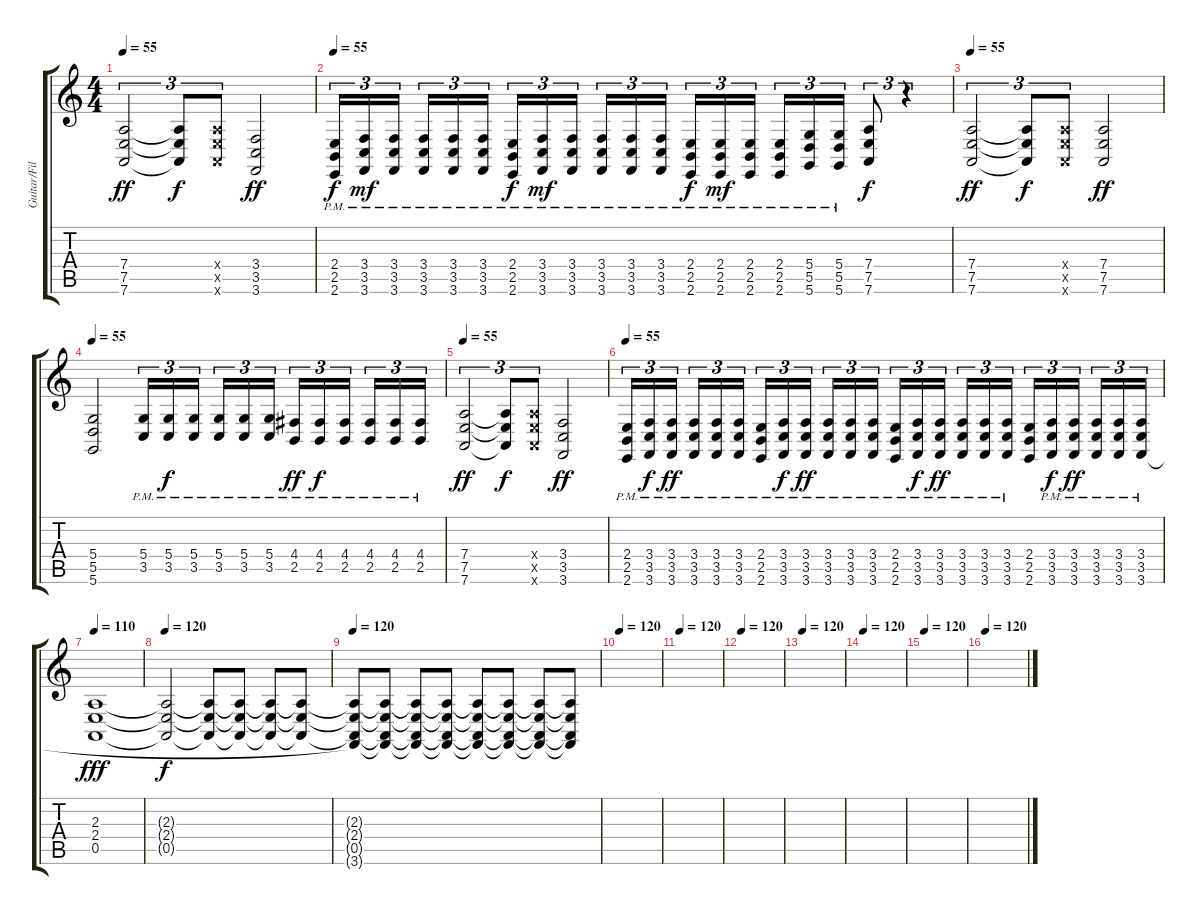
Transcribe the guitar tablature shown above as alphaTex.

\track ("Guitar/Fills" "Guitar/Fil") {instrument acousticgrandpiano}
\staff {score tabs}
\tuning (E4 B3 G3 D3 A2 D2) {hide}
\ts (4 4)
\tempo 55
\clef g2
\ks c
(7.4 7.5 7.6).2{tu (3 2) dy ff instrument distortionguitar} (7.4{t} 7.5{t} 7.6{t}).8{tu (3 2) dy f} (7.4{x} 7.5{x} 7.6{x}).8{tu (3 2)} (3.4 3.5 3.6).2{dy ff} |
\tempo 55
(2.4{pm} 2.5{pm} 2.6{pm}).16{tu (3 2) dy f instrument distortionguitar} (3.4{pm} 3.5{pm} 3.6{pm}).16{tu (3 2) dy mf} (3.4{pm} 3.5{pm} 3.6{pm}).16{tu (3 2)} (3.4{pm} 3.5{pm} 3.6{pm}).16{tu (3 2)} (3.4{pm} 3.5{pm} 3.6{pm}).16{tu (3 2)} (3.4{pm} 3.5{pm} 3.6{pm}).16{tu (3 2)} (2.4{pm} 2.5{pm} 2.6{pm}).16{tu (3 2) dy f} (3.4{pm} 3.5{pm} 3.6{pm}).16{tu (3 2) dy mf} (3.4{pm} 3.5{pm} 3.6{pm}).16{tu (3 2)} (3.4{pm} 3.5{pm} 3.6{pm}).16{tu (3 2)} (3.4{pm} 3.5{pm} 3.6{pm}).16{tu (3 2)} (3.4{pm} 3.5{pm} 3.6{pm}).16{tu (3 2)} (2.4{pm} 2.5{pm} 2.6{pm}).16{tu (3 2) dy f} (2.4{pm} 2.5{pm} 2.6{pm}).16{tu (3 2) dy mf} (2.4{pm} 2.5 2.6).16{tu (3 2)} (2.4{pm} 2.5{pm} 2.6{pm}).16{tu (3 2)} (5.4{pm} 5.5{pm} 5.6{pm}).16{tu (3 2)} (5.4{pm} 5.5{pm} 5.6{pm}).16{tu (3 2)} (7.4 7.5 7.6).8{tu (3 2) dy f} r.4{tu (3 2)} |
\tempo 55
(7.4 7.5 7.6).2{tu (3 2) dy ff instrument distortionguitar} (7.4{t} 7.5{t} 7.6{t}).8{tu (3 2) dy f} (7.4{x} 7.5{x} 7.6{x}).8{tu (3 2)} (7.4 7.5 7.6).2{dy ff} |
\tempo 55
(5.4 5.5 5.6).2{instrument distortionguitar} (5.4{pm} 3.5{pm}).16{tu (3 2)} (5.4{pm} 3.5{pm}).16{tu (3 2) dy f} (5.4{pm} 3.5{pm}).16{tu (3 2)} (5.4{pm} 3.5{pm}).16{tu (3 2)} (5.4{pm} 3.5{pm}).16{tu (3 2)} (5.4{pm} 3.5{pm}).16{tu (3 2)} (4.4{pm} 2.5{pm}).16{tu (3 2) dy ff} (4.4{pm} 2.5{pm}).16{tu (3 2) dy f} (4.4{pm} 2.5{pm}).16{tu (3 2)} (4.4{pm} 2.5{pm}).16{tu (3 2)} (4.4{pm} 2.5{pm}).16{tu (3 2)} (4.4{pm} 2.5{pm}).16{tu (3 2)} |
\tempo 55
(7.4 7.5 7.6).2{tu (3 2) dy ff instrument distortionguitar} (7.4{t} 7.5{t} 7.6{t}).8{tu (3 2) dy f} (7.4{x} 7.5{x} 7.6{x}).8{tu (3 2)} (3.4 3.5 3.6).2{dy ff} |
\tempo 55
(2.4{pm} 2.5{pm} 2.6{pm}).16{tu (3 2) instrument distortionguitar} (3.4{pm} 3.5{pm} 3.6{pm}).16{tu (3 2) dy f} (3.4{pm} 3.5{pm} 3.6{pm}).16{tu (3 2) dy ff} (3.4{pm} 3.5{pm} 3.6{pm}).16{tu (3 2)} (3.4{pm} 3.5{pm} 3.6{pm}).16{tu (3 2)} (3.4{pm} 3.5{pm} 3.6{pm}).16{tu (3 2)} (2.4{pm} 2.5{pm} 2.6{pm}).16{tu (3 2)} (3.4{pm} 3.5{pm} 3.6{pm}).16{tu (3 2) dy f} (3.4{pm} 3.5{pm} 3.6{pm}).16{tu (3 2) dy ff} (3.4{pm} 3.5{pm} 3.6{pm}).16{tu (3 2)} (3.4{pm} 3.5{pm} 3.6{pm}).16{tu (3 2)} (3.4{pm} 3.5{pm} 3.6{pm}).16{tu (3 2)} (2.4{pm} 2.5{pm} 2.6{pm}).16{tu (3 2)} (3.4{pm} 3.5{pm} 3.6{pm}).16{tu (3 2) dy f} (3.4{pm} 3.5 3.6).16{tu (3 2) dy ff} (3.4{pm} 3.5{pm} 3.6{pm}).16{tu (3 2)} (3.4{pm} 3.5{pm} 3.6{pm}).16{tu (3 2)} (3.4{pm} 3.5{pm} 3.6{pm}).16{tu (3 2)} (2.4 2.5 2.6).16{tu (3 2)} (3.4{pm} 3.5{pm} 3.6{pm}).16{tu (3 2) dy f} (3.4{pm} 3.5{pm} 3.6{pm}).16{tu (3 2) dy ff} (3.4{pm} 3.5{pm} 3.6{pm}).16{tu (3 2)} (3.4{pm} 3.5{pm} 3.6{pm}).16{tu (3 2)} (3.4{pm} 3.5{pm} 3.6{pm}).16{tu (3 2)} |
\tempo 110
(2.3 2.4 0.5).1{dy fff balance 8 instrument distortionguitar} |
\tempo 120
(2.3{t} 2.4{t} 0.5{t}).2{dy f instrument distortionguitar} (2.3{t} 2.4{t} 0.5{t}).8{volume 12} (2.3{t} 2.4{t} 0.5{t}).8{volume 11} (2.3{t} 2.4{t} 0.5{t}).8{volume 10} (2.3{t} 2.4{t} 0.5{t}).8{volume 9} |
\tempo 120
(2.3{t} 2.4{t} 0.5{t} 3.6{t}).8{volume 8} (2.3{t} 2.4{t} 0.5{t} 3.6{t}).8{volume 7} (2.3{t} 2.4{t} 0.5{t} 3.6{t}).8{volume 6} (2.3{t} 2.4{t} 0.5{t} 3.6{t}).8{volume 5} (2.3{t} 2.4{t} 0.5{t} 3.6{t}).8{volume 4} (2.3{t} 2.4{t} 0.5{t} 3.6{t}).8{volume 3} (2.3{t} 2.4{t} 0.5{t} 3.6{t}).8{volume 2} (2.3{t} 2.4{t} 0.5{t} 3.6{t}).8{volume 1} |
\tempo 120
|
\tempo 120
|
\tempo 120
|
\tempo 120
|
\tempo 120
|
\tempo 120
|
\tempo 120
